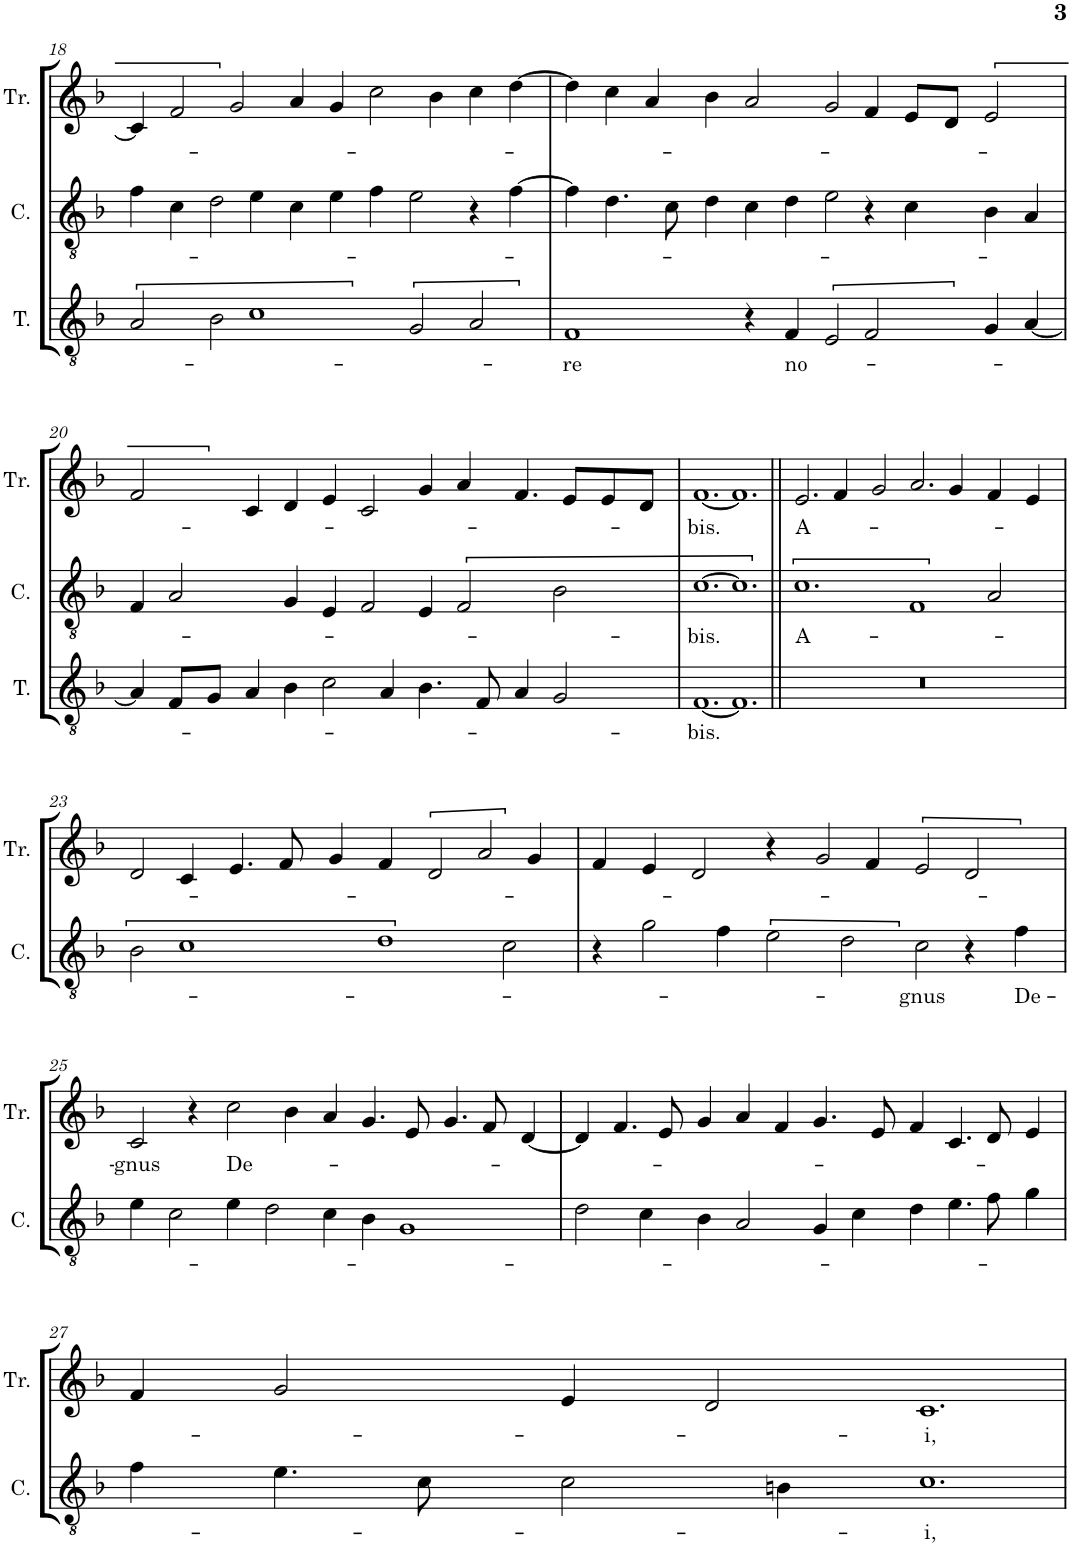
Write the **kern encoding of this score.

**kern	**text	**kern	**text	**kern	**text
*part3	*part3	*part2	*part2	*part1	*part1
*staff3	*staff3	*staff2	*staff2	*staff1	*staff1
*I"Tenor	*	*I"Contra	*	*I"Triplex	*
*I'T.	*	*I'C.	*	*I'Tr.	*
!!LO:PB:g=z
*clefGv2	*	*clefGv2	*	*clefG2	*
*k[b-]	*	*k[b-]	*	*k[b-]	*
*M6/2	*	*M6/2	*	*M6/2	*
=18	=18	=18	=18	=18	=18
2A/	.	4f\	.	4c/]	.
.	.	4c\	.	2f/	.
2B-\	.	2d\	.	.	.
.	.	.	.	2g/	.
1c	.	4e\	.	.	.
.	.	4c\	.	4a/	.
.	.	4e\	.	4g/	.
.	.	4f\	.	2cc\	.
2G/	.	2e\	.	.	.
.	.	.	.	4b-\	.
2A/	.	4r	.	4cc\	.
.	.	[4f\	.	[4dd\	.
=19	=19	=19	=19	=19	=19
!	!LO:LY:b	!	!	!	!
1F	-re	4f\]	.	4dd\]	.
.	.	4.d\	.	4cc\	.
.	.	.	.	4a/	.
.	.	8c\	.	.	.
.	.	4d\	.	4b-\	.
4r	.	4c\	.	2a/	.
!	!LO:LY:b	!	!	!	!
4F/	no-	4d\	.	.	.
2E/	.	2e\	.	2g/	.
2F/	.	4r	.	4f/	.
.	.	4c\	.	8e/L	.
.	.	.	.	8d/J	.
4G/	.	4B-\	.	2e/	.
[4A/	.	4A/	.	.	.
!!LO:LB:g=z
=20	=20	=20	=20	=20	=20
4A/]	.	4F/	.	2f/	.
8F/L	.	2A/	.	.	.
8G/J	.	.	.	.	.
4A/	.	.	.	4c/	.
4B-\	.	4G/	.	4d/	.
2c\	.	4E/	.	4e/	.
.	.	2F/	.	2c/	.
4A/	.	.	.	.	.
4.B-\	.	4E/	.	4g/	.
.	.	2F/	.	4a/	.
8F/	.	.	.	.	.
4A/	.	.	.	4.f/	.
2G/	.	2B-\	.	.	.
.	.	.	.	8e/L	.
.	.	.	.	8e/	.
.	.	.	.	8d/J	.
=21	=21	=21	=21	=21	=21
!	!LO:LY:b	!	!LO:LY:b	!	!LO:LY:b
[1.F	bis.	[1.c	-bis.	[1.f	-bis.
1.F]	.	1.c]	.	1.f]	.
=22||	=22||	=22||	=22||	=22||	=22||
!	!	!	!LO:LY:b	!	!LO:LY:b
0.r	.	1.c	A-	2.e/	A-
.	.	.	.	4f/	.
.	.	.	.	2g/	.
.	.	1F	.	2.a/	.
.	.	.	.	4g/	.
.	.	2A/	.	4f/	.
.	.	.	.	4e/	.
!!LO:LB:g=z
=23	=23	=23	=23	=23	=23
0.r	.	2B-\	.	2d/	.
.	.	1c	.	4c/	.
.	.	.	.	4.e/	.
.	.	.	.	8f/	.
.	.	.	.	4g/	.
.	.	1d	.	4f/	.
.	.	.	.	2d/	.
.	.	.	.	2a/	.
.	.	2c\	.	.	.
.	.	.	.	4g/	.
=24	=24	=24	=24	=24	=24
0.r	.	4r	.	4f/	.
.	.	2g\	.	4e/	.
.	.	.	.	2d/	.
.	.	4f\	.	.	.
.	.	2e\	.	4r	.
.	.	.	.	2g/	.
.	.	2d\	.	.	.
.	.	.	.	4f/	.
!	!	!	!LO:LY:b	!	!
.	.	2c\	-gnus	2e/	.
.	.	4r	.	2d/	.
!	!	!	!LO:LY:b	!	!
.	.	4f\	De-	.	.
!!LO:LB:g=z
=25	=25	=25	=25	=25	=25
!	!	!	!	!	!LO:LY:b
0.r	.	4e\	.	2c/	gnus
.	.	2c\	.	.	.
.	.	.	.	4r	.
!	!	!	!	!	!LO:LY:b
.	.	4e\	.	2cc\	De-
.	.	2d\	.	.	.
.	.	.	.	4b-\	.
.	.	4c\	.	4a/	.
.	.	4B-\	.	4.g/	.
.	.	1G	.	.	.
.	.	.	.	8e/	.
.	.	.	.	4.g/	.
.	.	.	.	8f/	.
.	.	.	.	[4d/	.
=26	=26	=26	=26	=26	=26
0.r	.	2d\	.	4d/]	.
.	.	.	.	4.f/	.
.	.	4c\	.	.	.
.	.	.	.	8e/	.
.	.	4B-\	.	4g/	.
.	.	2A/	.	4a/	.
.	.	.	.	4f/	.
.	.	4G/	.	4.g/	.
.	.	4c\	.	.	.
.	.	.	.	8e/	.
.	.	4d\	.	4f/	.
.	.	4.e\	.	4.c/	.
.	.	8f\	.	8d/	.
.	.	4g\	.	4e/	.
!!LO:LB:g=z
=27	=27	=27	=27	=27	=27
0.r	.	4f\	.	4f/	.
.	.	4.e\	.	2g/	.
.	.	8c\	.	.	.
.	.	2c\	.	4e/	.
.	.	.	.	2d/	.
.	.	4Bn\	.	.	.
!	!	!	!LO:LY:b	!	!LO:LY:b
.	.	1.c	-i,	1.c	-i,
=	=	=	=	=	=
*-	*-	*-	*-	*-	*-
